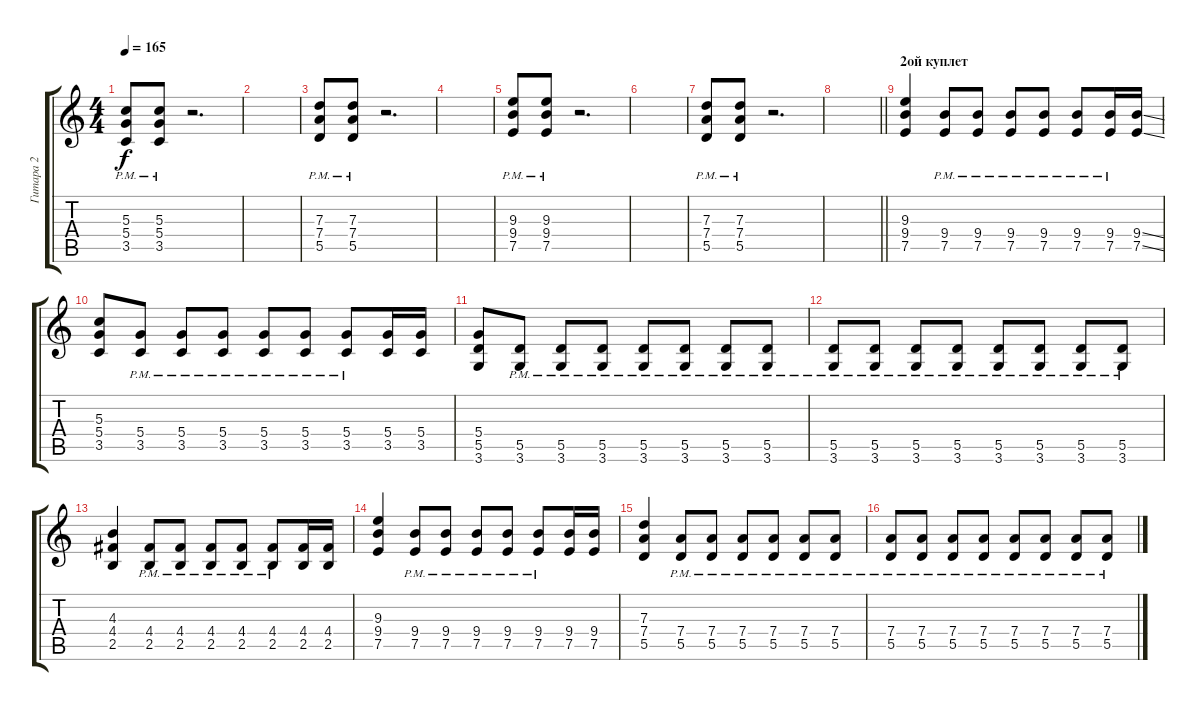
\track ("Гитара 2" "Гитара 2") {instrument overdrivenguitar}
\staff {score tabs}
\tuning (E4 B3 G3 D3 A2 E2) {hide}
\ts (4 4)
\tempo 165
\clef g2
\ks c
(5.3{pm} 5.4{pm} 3.5{pm}).8{dy f} (5.3{pm} 5.4{pm} 3.5{pm}).8 r.2{d} |
|
(7.3{pm} 7.4{pm} 5.5{pm}).8 (7.3{pm} 7.4{pm} 5.5{pm}).8 r.2{d} |
|
(9.3{pm} 9.4{pm} 7.5{pm}).8 (9.3{pm} 9.4{pm} 7.5{pm}).8 r.2{d} |
|
(7.3{pm} 7.4{pm} 5.5{pm}).8 (7.3{pm} 7.4{pm} 5.5{pm}).8 r.2{d} |
\barLineRight lightlight
|
\section ("" "2ой куплет")
(9.3 9.4 7.5).4 (9.4{pm} 7.5{pm}).8 (9.4{pm} 7.5{pm}).8 (9.4{pm} 7.5{pm}).8 (9.4{pm} 7.5{pm}).8 (9.4{pm} 7.5{pm}).8 (9.4{pm} 7.5{pm}).16 (9.4{ss} 7.5{ss}).16 |
(5.3 5.4 3.5).8 (5.4{pm} 3.5{pm}).8 (5.4{pm} 3.5{pm}).8 (5.4{pm} 3.5{pm}).8 (5.4{pm} 3.5{pm}).8 (5.4{pm} 3.5{pm}).8 (5.4{pm} 3.5{pm}).8 (5.4 3.5).16 (5.4 3.5).16 |
(5.4 5.5 3.6).8 (5.5{pm} 3.6{pm}).8 (5.5{pm} 3.6{pm}).8 (5.5{pm} 3.6{pm}).8 (5.5{pm} 3.6{pm}).8 (5.5{pm} 3.6{pm}).8 (5.5{pm} 3.6{pm}).8 (5.5{pm} 3.6{pm}).8 |
(5.5{pm} 3.6{pm}).8 (5.5{pm} 3.6{pm}).8 (5.5{pm} 3.6{pm}).8 (5.5{pm} 3.6{pm}).8 (5.5{pm} 3.6{pm}).8 (5.5{pm} 3.6{pm}).8 (5.5{pm} 3.6{pm}).8 (5.5{pm} 3.6).8 |
(4.3 4.4 2.5).4 (4.4{pm} 2.5{pm}).8 (4.4{pm} 2.5{pm}).8 (4.4{pm} 2.5{pm}).8 (4.4{pm} 2.5{pm}).8 (4.4{pm} 2.5{pm}).8 (4.4 2.5).16 (4.4 2.5).16 |
(9.3 9.4 7.5).4 (9.4{pm} 7.5{pm}).8 (9.4{pm} 7.5{pm}).8 (9.4{pm} 7.5{pm}).8 (9.4{pm} 7.5{pm}).8 (9.4{pm} 7.5{pm}).8 (9.4 7.5).16 (9.4 7.5).16 |
(7.3 7.4 5.5).4 (7.4{pm} 5.5{pm}).8 (7.4{pm} 5.5{pm}).8 (7.4{pm} 5.5{pm}).8 (7.4{pm} 5.5{pm}).8 (7.4{pm} 5.5{pm}).8 (7.4{pm} 5.5{pm}).8 |
(7.4{pm} 5.5{pm}).8 (7.4{pm} 5.5{pm}).8 (7.4{pm} 5.5{pm}).8 (7.4{pm} 5.5{pm}).8 (7.4{pm} 5.5{pm}).8 (7.4{pm} 5.5{pm}).8 (7.4{pm} 5.5{pm}).8 (7.4{pm} 5.5{pm}).8
